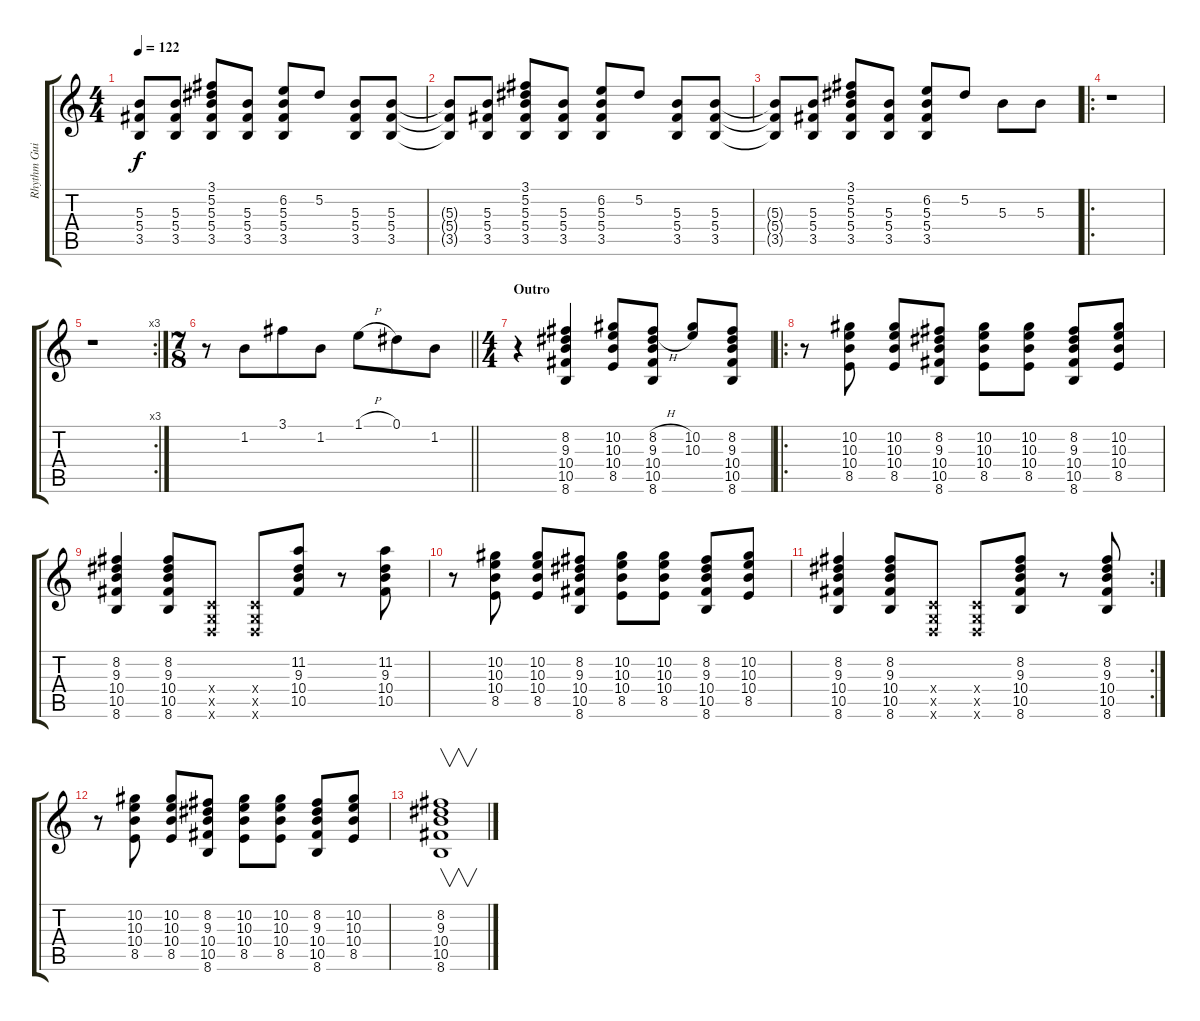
\track ("Rhythm Guitar" "Rhythm Gui") {instrument acousticguitarsteel}
\staff {score tabs}
\tuning (Eb4 Bb3 Gb3 Db3 Ab2 Eb2) {hide}
\ts (4 4)
\tempo 122
\clef g2
\ks c
(5.3{t} 5.4{t} 3.5{t}).8{dy f} (5.3 5.4 3.5).8 (3.1 5.2 5.3 5.4 3.5).8 (5.3 5.4 3.5).8 (6.2 5.3 5.4 3.5).8 5.2.8 (5.3 5.4 3.5).8 (5.3 5.4 3.5).8 |
(5.3{t} 5.4{t} 3.5{t}).8 (5.3 5.4 3.5).8 (3.1 5.2 5.3 5.4 3.5).8 (5.3 5.4 3.5).8 (6.2 5.3 5.4 3.5).8 5.2.8 (5.3 5.4 3.5).8 (5.3 5.4 3.5).8 |
(5.3{t} 5.4{t} 3.5{t}).8 (5.3 5.4 3.5).8 (3.1 5.2 5.3 5.4 3.5).8 (5.3 5.4 3.5).8 (6.2 5.3 5.4 3.5).8 5.2.8 5.3.8 5.3.8 |
\ro
r.1 |
\rc 3
r.1 |
\ts (7 8)
\barLineRight lightlight
r.8 1.2.8 3.1.8 1.2.8 1.1{h}.8 0.1.8 1.2.8 |
\ts (4 4)
\section ("" "Outro")
r.4 (8.2 9.3 10.4 10.5 8.6).4 (10.2 10.3 10.4 8.5).8 (8.2{h} 9.3{h} 10.4 10.5 8.6).8 (10.2 10.3).8 (8.2 9.3 10.4 10.5 8.6).8 |
\ro
r.8 (10.2 10.3 10.4 8.5).8 (10.2 10.3 10.4 8.5).8 (8.2 9.3 10.4 10.5 8.6).8 (10.2 10.3 10.4 8.5).8 (10.2 10.3 10.4 8.5).8 (8.2 9.3 10.4 10.5 8.6).8 (10.2 10.3 10.4 8.5).8 |
(8.2 9.3 10.4 10.5 8.6).4 (8.2 9.3 10.4 10.5 8.6).8 (-1.4{x} -1.5{x} -1.6{x}).8 (-1.4{x} -1.5{x} -1.6{x}).8 (11.2 9.3 10.4 10.5).8 r.8 (11.2 9.3 10.4 10.5).8 |
r.8 (10.2 10.3 10.4 8.5).8 (10.2 10.3 10.4 8.5).8 (8.2 9.3 10.4 10.5 8.6).8 (10.2 10.3 10.4 8.5).8 (10.2 10.3 10.4 8.5).8 (8.2 9.3 10.4 10.5 8.6).8 (10.2 10.3 10.4 8.5).8 |
\rc 2
(8.2 9.3 10.4 10.5 8.6).4 (8.2 9.3 10.4 10.5 8.6).8 (-1.4{x} -1.5{x} -1.6{x}).8 (-1.4{x} -1.5{x} -1.6{x}).8 (8.2 9.3 10.4 10.5 8.6).8 r.8 (8.2 9.3 10.4 10.5 8.6).8 |
r.8 (10.2 10.3 10.4 8.5).8 (10.2 10.3 10.4 8.5).8 (8.2 9.3 10.4 10.5 8.6).8 (10.2 10.3 10.4 8.5).8 (10.2 10.3 10.4 8.5).8 (8.2 9.3 10.4 10.5 8.6).8 (10.2 10.3 10.4 8.5).8 |
(8.2 9.3 10.4 10.5 8.6).1{v}
